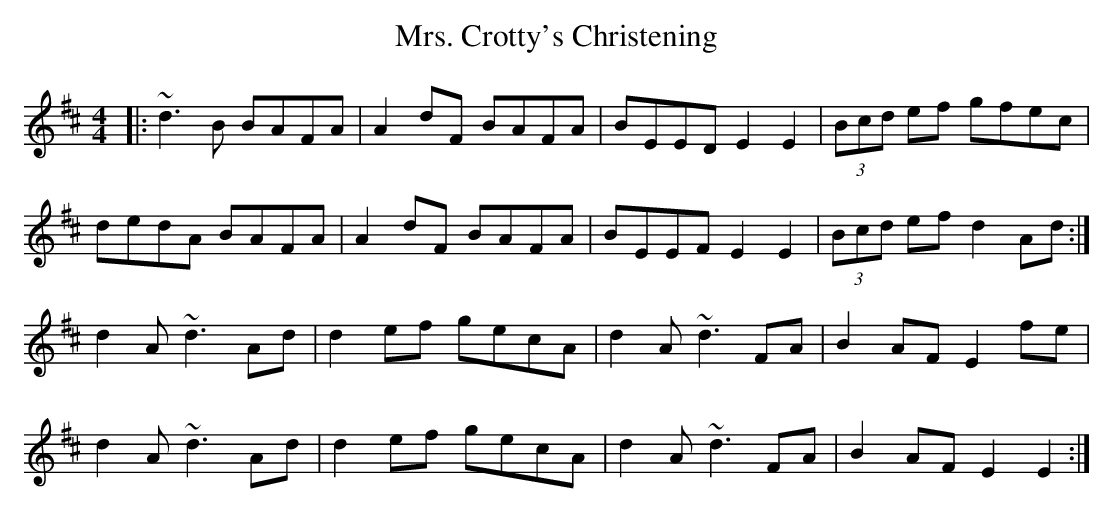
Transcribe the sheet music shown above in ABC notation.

X:1
T: Mrs. Crotty's Christening
M: 4/4
L: 1/8
K: Dmaj
|:~d3B BAFA|A2 dF BAFA|BEED E2E2|(3Bcd ef gfec|
dedA BAFA|A2 dF BAFA|BEEF E2 E2|(3Bcd ef d2 Ad:|
d2 A~d3 Ad|d2 ef gecA|d2 A~d3 FA|B2 AF E2 fe|
d2 A~d3 Ad|d2 ef gecA|d2 A~d3 FA|B2 AF E2 E2:|
